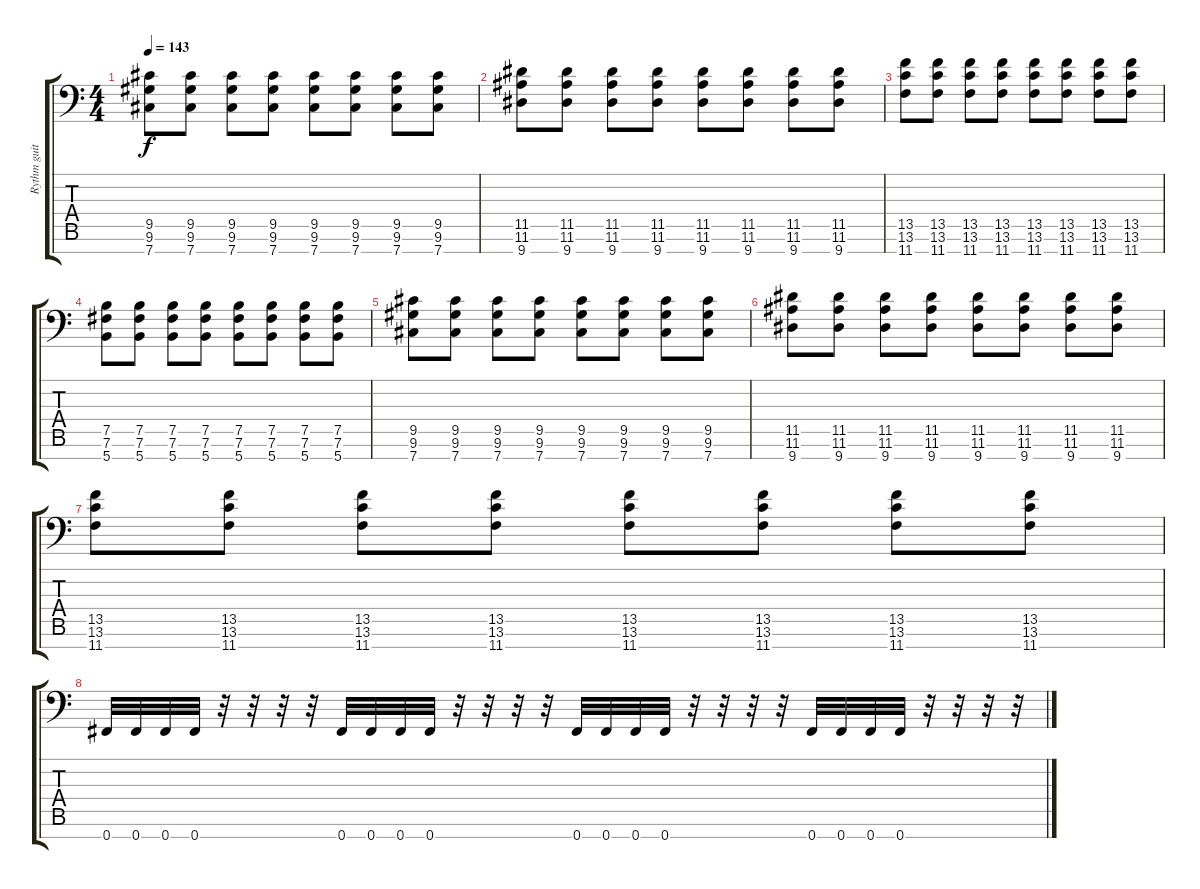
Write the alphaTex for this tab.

\track ("Rythm guitar 1" "Rythm guit") {instrument distortionguitar}
\staff {score tabs}
\tuning (B3 Gb3 D3 A2 E2 B1 Gb1) {hide}
\ts (4 4)
\tempo 143
\clef f4
\ks c
(9.5 9.6 7.7).8{dy f} (9.5 9.6 7.7).8 (9.5 9.6 7.7).8 (9.5 9.6 7.7).8 (9.5 9.6 7.7).8 (9.5 9.6 7.7).8 (9.5 9.6 7.7).8 (9.5 9.6 7.7).8 |
(11.5 11.6 9.7).8 (11.5 11.6 9.7).8 (11.5 11.6 9.7).8 (11.5 11.6 9.7).8 (11.5 11.6 9.7).8 (11.5 11.6 9.7).8 (11.5 11.6 9.7).8 (11.5 11.6 9.7).8 |
(13.5 13.6 11.7).8 (13.5 13.6 11.7).8 (13.5 13.6 11.7).8 (13.5 13.6 11.7).8 (13.5 13.6 11.7).8 (13.5 13.6 11.7).8 (13.5 13.6 11.7).8 (13.5 13.6 11.7).8 |
(7.5 7.6 5.7).8 (7.5 7.6 5.7).8 (7.5 7.6 5.7).8 (7.5 7.6 5.7).8 (7.5 7.6 5.7).8 (7.5 7.6 5.7).8 (7.5 7.6 5.7).8 (7.5 7.6 5.7).8 |
(9.5 9.6 7.7).8 (9.5 9.6 7.7).8 (9.5 9.6 7.7).8 (9.5 9.6 7.7).8 (9.5 9.6 7.7).8 (9.5 9.6 7.7).8 (9.5 9.6 7.7).8 (9.5 9.6 7.7).8 |
(11.5 11.6 9.7).8 (11.5 11.6 9.7).8 (11.5 11.6 9.7).8 (11.5 11.6 9.7).8 (11.5 11.6 9.7).8 (11.5 11.6 9.7).8 (11.5 11.6 9.7).8 (11.5 11.6 9.7).8 |
(13.5 13.6 11.7).8 (13.5 13.6 11.7).8 (13.5 13.6 11.7).8 (13.5 13.6 11.7).8 (13.5 13.6 11.7).8 (13.5 13.6 11.7).8 (13.5 13.6 11.7).8 (13.5 13.6 11.7).8 |
0.7.32 0.7.32 0.7.32 0.7.32 r.32 r.32 r.32 r.32 0.7.32 0.7.32 0.7.32 0.7.32 r.32 r.32 r.32 r.32 0.7.32 0.7.32 0.7.32 0.7.32 r.32 r.32 r.32 r.32 0.7.32 0.7.32 0.7.32 0.7.32 r.32 r.32 r.32 r.32
